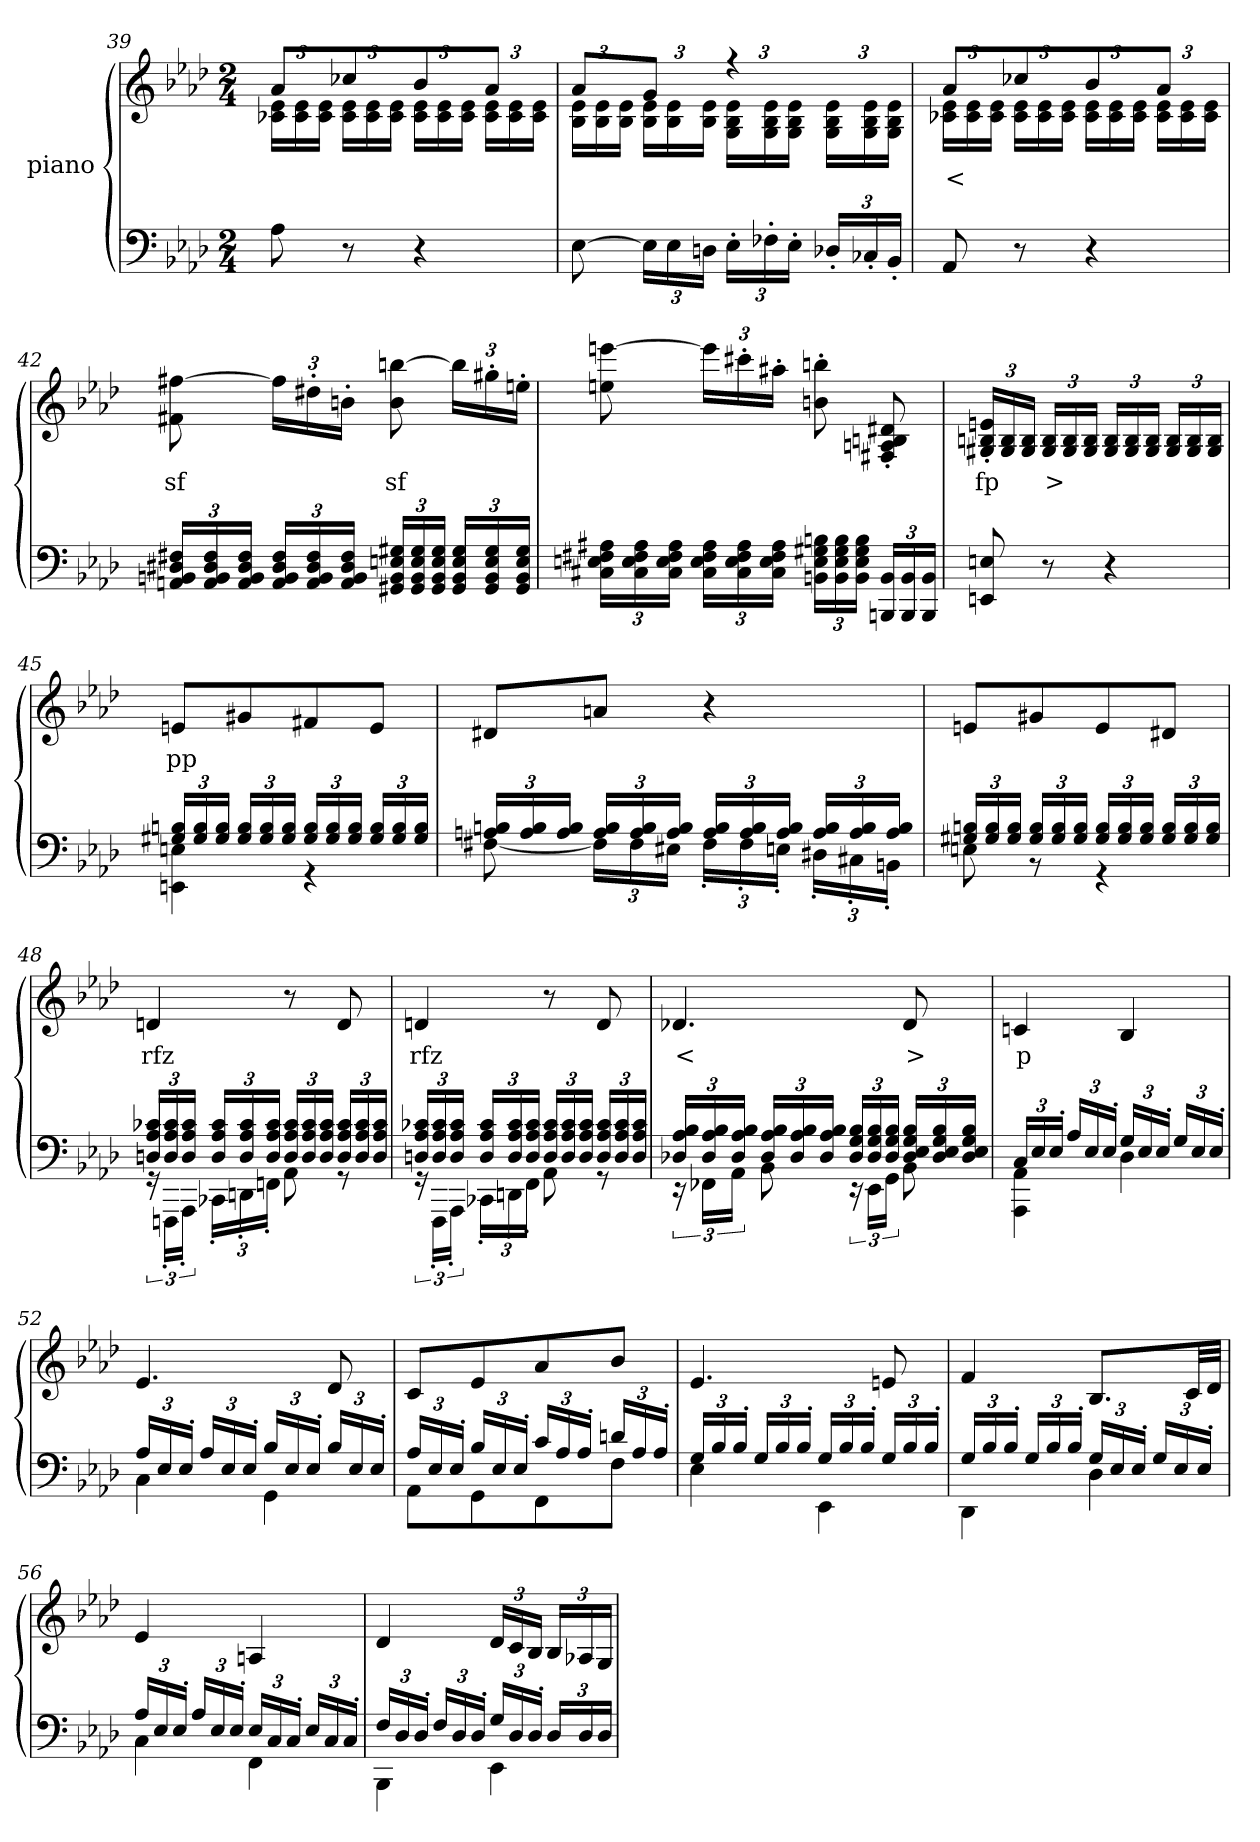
**kern	**kern	**text
*part2	*part1	*part1
*staff2	*staff1	*staff1
*	*I"piano	*
*clefF4	*clefG2	*
*k[b-e-a-d-]	*k[b-e-a-d-]	*
*A-:	*A-:	*
*M2/4	*M2/4	*
=39	=39	=39
*	*^	*
8A-	8a-L	24c- 24e-LL	.
.	.	24c- 24e-	.
.	.	24c- 24e-JJ	.
8r	8cc-X	24c- 24e-LL	.
.	.	24c- 24e-	.
.	.	24c- 24e-JJ	.
4r	8b-	24c- 24e-LL	.
.	.	24c- 24e-	.
.	.	24c- 24e-JJ	.
.	8a-J	24c- 24e-LL	.
.	.	24c- 24e-	.
.	.	24c- 24e-JJ	.
=40	=40	=40	=40
[8E-	8a-L	24B- 24e-LL	.
.	.	24B- 24e-	.
.	.	24B- 24e-JJ	.
24E-LL]	8gJ	24B- 24e-LL	.
24E-	.	24B- 24e-	.
24DnJJ	.	24B- 24e-JJ	.
24E-'>LL	4r	24G 24B- 24e-LL	.
24F-X'>	.	24G 24B- 24e-	.
24E-'>JJ	.	24G 24B- 24e-JJ	.
24D-X'>LL	.	24G 24B- 24e-LL	.
24C-X'>	.	24G 24B- 24e-	.
24BB-'>JJ	.	24G 24B- 24e-JJ	.
=41	=41	=41	=41
8AA-	8a-L	24c- 24e-LL	<
.	.	24c- 24e-	.
.	.	24c- 24e-JJ	.
8r	8cc-X	24c- 24e-LL	.
.	.	24c- 24e-	.
.	.	24c- 24e-JJ	.
4r	8b-	24c- 24e-LL	.
.	.	24c- 24e-	.
.	.	24c- 24e-JJ	.
.	8a-J	24c- 24e-LL	.
.	.	24c- 24e-	.
.	.	24c- 24e-JJ	.
*	*v	*v	*
=42	=42	=42
24AAn 24BBn 24D#X 24F#XLL	8f#X [8ff#X	sf
24AA 24BB 24D# 24F#	.	.
24AA 24BB 24D# 24F#JJ	.	.
24AA 24BB 24D# 24F#LL	24ff#LL]	.
24AA 24BB 24D# 24F#	24dd#X'>	.
24AA 24BB 24D# 24F#JJ	24bn'>JJ	.
24GG#X 24BB 24En 24G#XLL	8b [8bbn	sf
24GG# 24BB 24E 24G#	.	.
24GG# 24BB 24E 24G#JJ	.	.
24GG# 24BB 24E 24G#LL	24bbLL]	.
24GG# 24BB 24E 24G#	24gg#X'>	.
24GG# 24BB 24E 24G#JJ	24een'>JJ	.
=43	=43	=43
24C#X 24En 24F#X 24A#XLL	8een [8eeen	.
24C# 24E 24F# 24A#	.	.
24C# 24E 24F# 24A#JJ	.	.
24C# 24E 24F# 24A#LL	24eeeLL]	.
24C# 24E 24F# 24A#	24ccc#X'>	.
24C# 24E 24F# 24A#JJ	24aa#X'>JJ	.
24BBn 24E 24G#X 24BnLL	8bn'> 8bbn'>	.
24BB 24E 24G# 24B	.	.
24BB 24E 24G# 24BJJ	.	.
24BBBn 24BBLL	8F#X'> 8An'> 8Bn'> 8d#X'>	.
24BBB 24BB	.	.
24BBB 24BBJJ	.	.
=44	=44	=44
8EEn 8En	24G#X'> 24Bn'> 24en'>LL	fp
.	24G# 24B	.
.	24G# 24BJJ	.
8r	24G# 24BLL	>
.	24G# 24B	.
.	24G# 24BJJ	.
4r	24G# 24BLL	.
.	24G# 24B	.
.	24G# 24BJJ	.
.	24G# 24BLL	.
.	24G# 24B	.
.	24G# 24BJJ	.
=45	=45	=45
*^	*	*
24G#X 24BnLL	4EEn 4En	8enL	pp
24G# 24B	.	.	.
24G# 24BJJ	.	.	.
24G# 24BLL	.	8g#X	.
24G# 24B	.	.	.
24G# 24BJJ	.	.	.
24G# 24BLL	4r	8f#X	.
24G# 24B	.	.	.
24G# 24BJJ	.	.	.
24G# 24BLL	.	8eJ	.
24G# 24B	.	.	.
24G# 24BJJ	.	.	.
=46	=46	=46	=46
24An 24BnLL	[8F#X	8d#XL	.
24A 24B	.	.	.
24A 24BJJ	.	.	.
24A 24BLL	24F#LL]	8anJ	.
24A 24B	24F#	.	.
24A 24BJJ	24E#XJJ	.	.
24A 24BLL	24F#'>LL	4r	.
24A 24B	24F#'>	.	.
24A 24BJJ	24En'>JJ	.	.
24A 24BLL	24D#X'>LL	.	.
24A 24B	24C#X'>	.	.
24A 24BJJ	24BBn'>JJ	.	.
=47	=47	=47	=47
24G#X 24BnLL	8En	8enL	.
24G# 24B	.	.	.
24G# 24BJJ	.	.	.
24G# 24BLL	8r	8g#X	.
24G# 24B	.	.	.
24G# 24BJJ	.	.	.
24G# 24BLL	4r	8e	.
24G# 24B	.	.	.
24G# 24BJJ	.	.	.
24G# 24BLL	.	8d#XJ	.
24G# 24B	.	.	.
24G# 24BJJ	.	.	.
=48	=48	=48	=48
24Dn 24A- 24c-XLL	24r	4dn	rfz
24D 24A- 24c-	24FFFn'>LL	.	.
24D 24A- 24c-JJ	24AAA-'>JJ	.	.
24D 24A- 24c-LL	24CC-'>LL	.	.
24D 24A- 24c-	24DDn'>	.	.
24D 24A- 24c-JJ	24FFn'>JJ	.	.
24D 24A- 24c-LL	8AA-	8r	.
24D 24A- 24c-	.	.	.
24D 24A- 24c-JJ	.	.	.
24D 24A- 24c-LL	8r	8d	.
24D 24A- 24c-	.	.	.
24D 24A- 24c-JJ	.	.	.
=49	=49	=49	=49
24Dn 24A- 24c-XLL	24r	4dn	rfz
24D 24A- 24c-	24FFF'>LL	.	.
24D 24A- 24c-JJ	24AAA-'>JJ	.	.
24D 24A- 24c-LL	24CC-'>LL	.	.
24D 24A- 24c-	24DDn'>	.	.
24D 24A- 24c-JJ	24FF'>JJ	.	.
24D 24A- 24c-LL	8AA-	8r	.
24D 24A- 24c-	.	.	.
24D 24A- 24c-JJ	.	.	.
24D 24A- 24c-LL	8r	8d	.
24D 24A- 24c-	.	.	.
24D 24A- 24c-JJ	.	.	.
=50	=50	=50	=50
24D-X 24A- 24B-LL	24r	4.d-X	<
24D- 24A- 24B-	24FF-XLL	.	.
24D- 24A- 24B-JJ	24AA-JJ	.	.
24D- 24A- 24B-LL	8BB-	.	.
24D- 24A- 24B-	.	.	.
24D- 24A- 24B-JJ	.	.	.
24D- 24G 24B-LL	24r	.	.
24D- 24G 24B-	24EE-LL	.	.
24D- 24G 24B-JJ	24GGJJ	.	.
24D- 24E- 24G 24B-LL	8BB-	8d-	>
24D- 24E- 24G 24B-	.	.	.
24D- 24E- 24G 24B-JJ	.	.	.
=51	=51	=51	=51
24CLL	4AAA- 4AA-	4cn	p
24E-	.	.	.
24E-'>JJ	.	.	.
24A-LL	.	.	.
24E-	.	.	.
24E-'>JJ	.	.	.
24GLL	4D-	4B-	.
24E-	.	.	.
24E-'>JJ	.	.	.
24GLL	.	.	.
24E-	.	.	.
24E-'>JJ	.	.	.
=52	=52	=52	=52
24A-LL	4C	4.e-	.
24E-	.	.	.
24E-'>JJ	.	.	.
24A-LL	.	.	.
24E-	.	.	.
24E-'>JJ	.	.	.
24B-LL	4GG	.	.
24E-	.	.	.
24E-'>JJ	.	.	.
24B-LL	.	8d-	.
24E-	.	.	.
24E-'>JJ	.	.	.
=53	=53	=53	=53
24A-LL	8AA-L	8cL	.
24E-	.	.	.
24E-'>JJ	.	.	.
24B-LL	8GG	8e-	.
24E-	.	.	.
24E-'>JJ	.	.	.
24cLL	8FF	8a-	.
24A-	.	.	.
24A-'>JJ	.	.	.
24dnLL	8FJ	8b-J	.
24A-	.	.	.
24A-'>JJ	.	.	.
=54	=54	=54	=54
24GLL	4E-	4.e-	.
24B-	.	.	.
24B-'>JJ	.	.	.
24GLL	.	.	.
24B-	.	.	.
24B-'>JJ	.	.	.
24GLL	4EE-	.	.
24B-	.	.	.
24B-'>JJ	.	.	.
24GLL	.	8en	.
24B-	.	.	.
24B-'>JJ	.	.	.
=55	=55	=55	=55
24GLL	4DD-	4f	.
24B-	.	.	.
24B-'>JJ	.	.	.
24GLL	.	.	.
24B-	.	.	.
24B-'>JJ	.	.	.
24GLL	4D-	8.B-L	.
24E-	.	.	.
24E-'>JJ	.	.	.
24GLL	.	.	.
24E-	.	.	.
.	.	32cLL	.
24E-'>JJ	.	.	.
.	.	32d-JJJ	.
=56	=56	=56	=56
24A-LL	4C	4e-	.
24E-	.	.	.
24E-'>JJ	.	.	.
24A-LL	.	.	.
24E-	.	.	.
24E-'>JJ	.	.	.
24E-LL	4FF	4An	.
24C	.	.	.
24C'>JJ	.	.	.
24E-LL	.	.	.
24C	.	.	.
24C'>JJ	.	.	.
=57	=57	=57	=57
24FLL	4BBB-	4d-	.
24D-	.	.	.
24D-'>JJ	.	.	.
24FLL	.	.	.
24D-	.	.	.
24D-'>JJ	.	.	.
24GLL	4EE-	24d-LL	.
24D-	.	24c	.
24D-'>JJ	.	24B-JJ	.
24D-LL	.	24B-LL	.
24D-	.	24A-X	.
24D-JJ	.	24GJJ	.
*v	*v	*	*
=	=	=
*-	*-	*-
